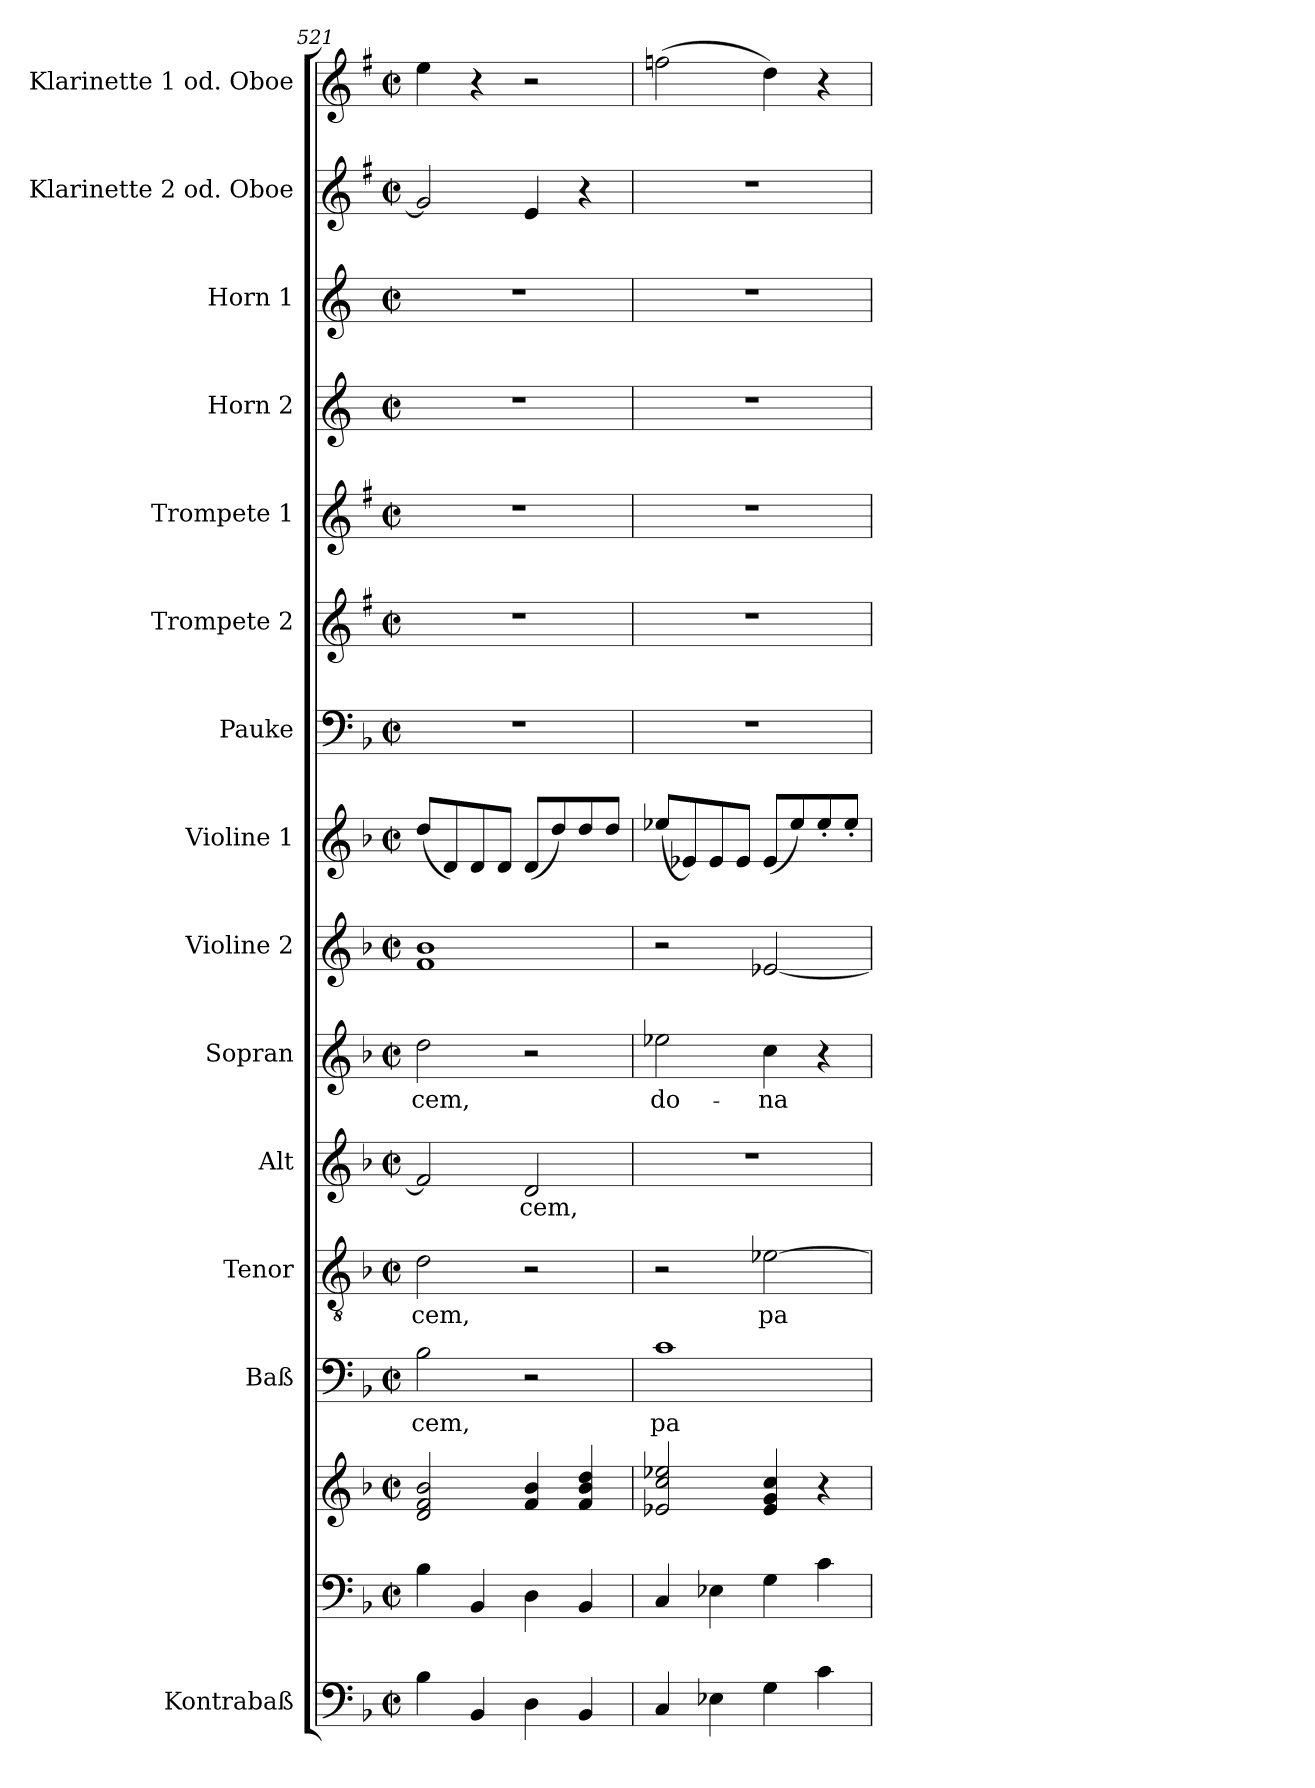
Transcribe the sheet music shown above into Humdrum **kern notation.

**kern	**kern	**kern	**kern	**text	**kern	**text	**kern	**text	**kern	**text	**kern	**kern	**kern	**kern	**kern	**kern	**kern	**kern	**kern
*part15	*part14	*part14	*part13	*part13	*part12	*part12	*part11	*part11	*part10	*part10	*part9	*part8	*part7	*part6	*part5	*part4	*part3	*part2	*part1
*staff16	*staff15	*staff14	*staff13	*staff13	*staff12	*staff12	*staff11	*staff11	*staff10	*staff10	*staff9	*staff8	*staff7	*staff6	*staff5	*staff4	*staff3	*staff2	*staff1
*I"Kontrabaß	*	*	*I"Baß	*	*I"Tenor	*	*I"Alt	*	*I"Sopran	*	*I"Violine 2	*I"Violine 1	*I"Pauke	*I"Trompete 2	*I"Trompete 1	*I"Horn 2	*I"Horn 1	*I"Klarinette 2 od. Oboe	*I"Klarinette 1 od. Oboe
*	*	*	*	*	*	*	*	*	*	*	*	*	*	*I'Tpt	*I'Tpt	*I'Hn	*I'Hn	*	*
*clefF4	*clefF4	*clefG2	*clefF4	*	*clefGv2	*	*clefG2	*	*clefG2	*	*clefG2	*clefG2	*clefF4	*clefG2	*clefG2	*clefG2	*clefG2	*clefG2	*clefG2
*ITrd7c12	*	*	*	*	*	*	*	*	*	*	*	*	*	*ITrd1c2	*ITrd1c2	*ITrd4c7	*ITrd4c7	*ITrd1c2	*ITrd1c2
*k[b-]	*k[b-]	*k[b-]	*k[b-]	*	*k[b-]	*	*k[b-]	*	*k[b-]	*	*k[b-]	*k[b-]	*k[b-]	*k[b-]	*k[b-]	*k[b-]	*k[b-]	*k[b-]	*k[b-]
*F:	*F:	*F:	*F:	*	*F:	*	*F:	*	*F:	*	*F:	*F:	*F:	*F:	*F:	*F:	*F:	*F:	*F:
*M2/2	*M2/2	*M2/2	*M2/2	*	*M2/2	*	*M2/2	*	*M2/2	*	*M2/2	*M2/2	*M2/2	*M2/2	*M2/2	*M2/2	*M2/2	*M2/2	*M2/2
*met(c|)	*met(c|)	*met(c|)	*met(c|)	*	*met(c|)	*	*met(c|)	*	*met(c|)	*	*met(c|)	*met(c|)	*met(c|)	*met(c|)	*met(c|)	*met(c|)	*met(c|)	*met(c|)	*met(c|)
=521	=521	=521	=521	=521	=521	=521	=521	=521	=521	=521	=521	=521	=521	=521	=521	=521	=521	=521	=521
!	!	!	!	!LO:LY:b	!	!LO:LY:b	!	!	!	!LO:LY:b	!	!	!	!	!	!	!	!	!
4BB-\	4B-\	2d/ 2f/ 2b-/	2B-\	-cem,	2d\	-cem,	2f/]	.	2dd\	-cem,	1f 1b-	(<8dd/L	1r	1r	1r	1r	1r	2f/]	4dd\
.	.	.	.	.	.	.	.	.	.	.	.	8d/)	.	.	.	.	.	.	.
4BBB-/	4BB-/	.	.	.	.	.	.	.	.	.	.	8d/	.	.	.	.	.	.	4r
.	.	.	.	.	.	.	.	.	.	.	.	8d/J	.	.	.	.	.	.	.
!	!	!	!	!	!	!	!	!LO:LY:b	!	!	!	!	!	!	!	!	!	!	!
4DD\	4D\	4f/ 4b-/	2r	.	2r	.	2d/	-cem,	2r	.	.	(<8d/L	.	.	.	.	.	4d/	2r
.	.	.	.	.	.	.	.	.	.	.	.	8dd/)	.	.	.	.	.	.	.
4BBB-/	4BB-/	4f/ 4b-/ 4dd/	.	.	.	.	.	.	.	.	.	8dd/	.	.	.	.	.	4r	.
.	.	.	.	.	.	.	.	.	.	.	.	8dd/J	.	.	.	.	.	.	.
=522	=522	=522	=522	=522	=522	=522	=522	=522	=522	=522	=522	=522	=522	=522	=522	=522	=522	=522	=522
!	!	!	!	!LO:LY:b	!	!	!	!	!	!LO:LY:b	!	!	!	!	!	!	!	!	!
4CC/	4C/	2e-X/ 2cc/ 2ee-X/	1c	pa-	2r	.	1r	.	2ee-X\	do-	2r	(<8ee-X/L	1r	1r	1r	1r	1r	1r	(>2ee-X\
.	.	.	.	.	.	.	.	.	.	.	.	8e-X/)	.	.	.	.	.	.	.
4EE-X\	4E-X\	.	.	.	.	.	.	.	.	.	.	8e-/	.	.	.	.	.	.	.
.	.	.	.	.	.	.	.	.	.	.	.	8e-/J	.	.	.	.	.	.	.
!	!	!	!	!	!	!LO:LY:b	!	!	!	!LO:LY:b	!	!	!	!	!	!	!	!	!
4GG\	4G\	4e-/ 4g/ 4cc/	.	.	[2e-X\	pa-	.	.	4cc\	-na	[2e-X/	(<8e-/L	.	.	.	.	.	.	4cc\)
.	.	.	.	.	.	.	.	.	.	.	.	8ee-/)	.	.	.	.	.	.	.
4C\	4c\	4r	.	.	.	.	.	.	4r	.	.	8ee-'</	.	.	.	.	.	.	4r
.	.	.	.	.	.	.	.	.	.	.	.	8ee-'</J	.	.	.	.	.	.	.
=	=	=	=	=	=	=	=	=	=	=	=	=	=	=	=	=	=	=	=
*-	*-	*-	*-	*-	*-	*-	*-	*-	*-	*-	*-	*-	*-	*-	*-	*-	*-	*-	*-
